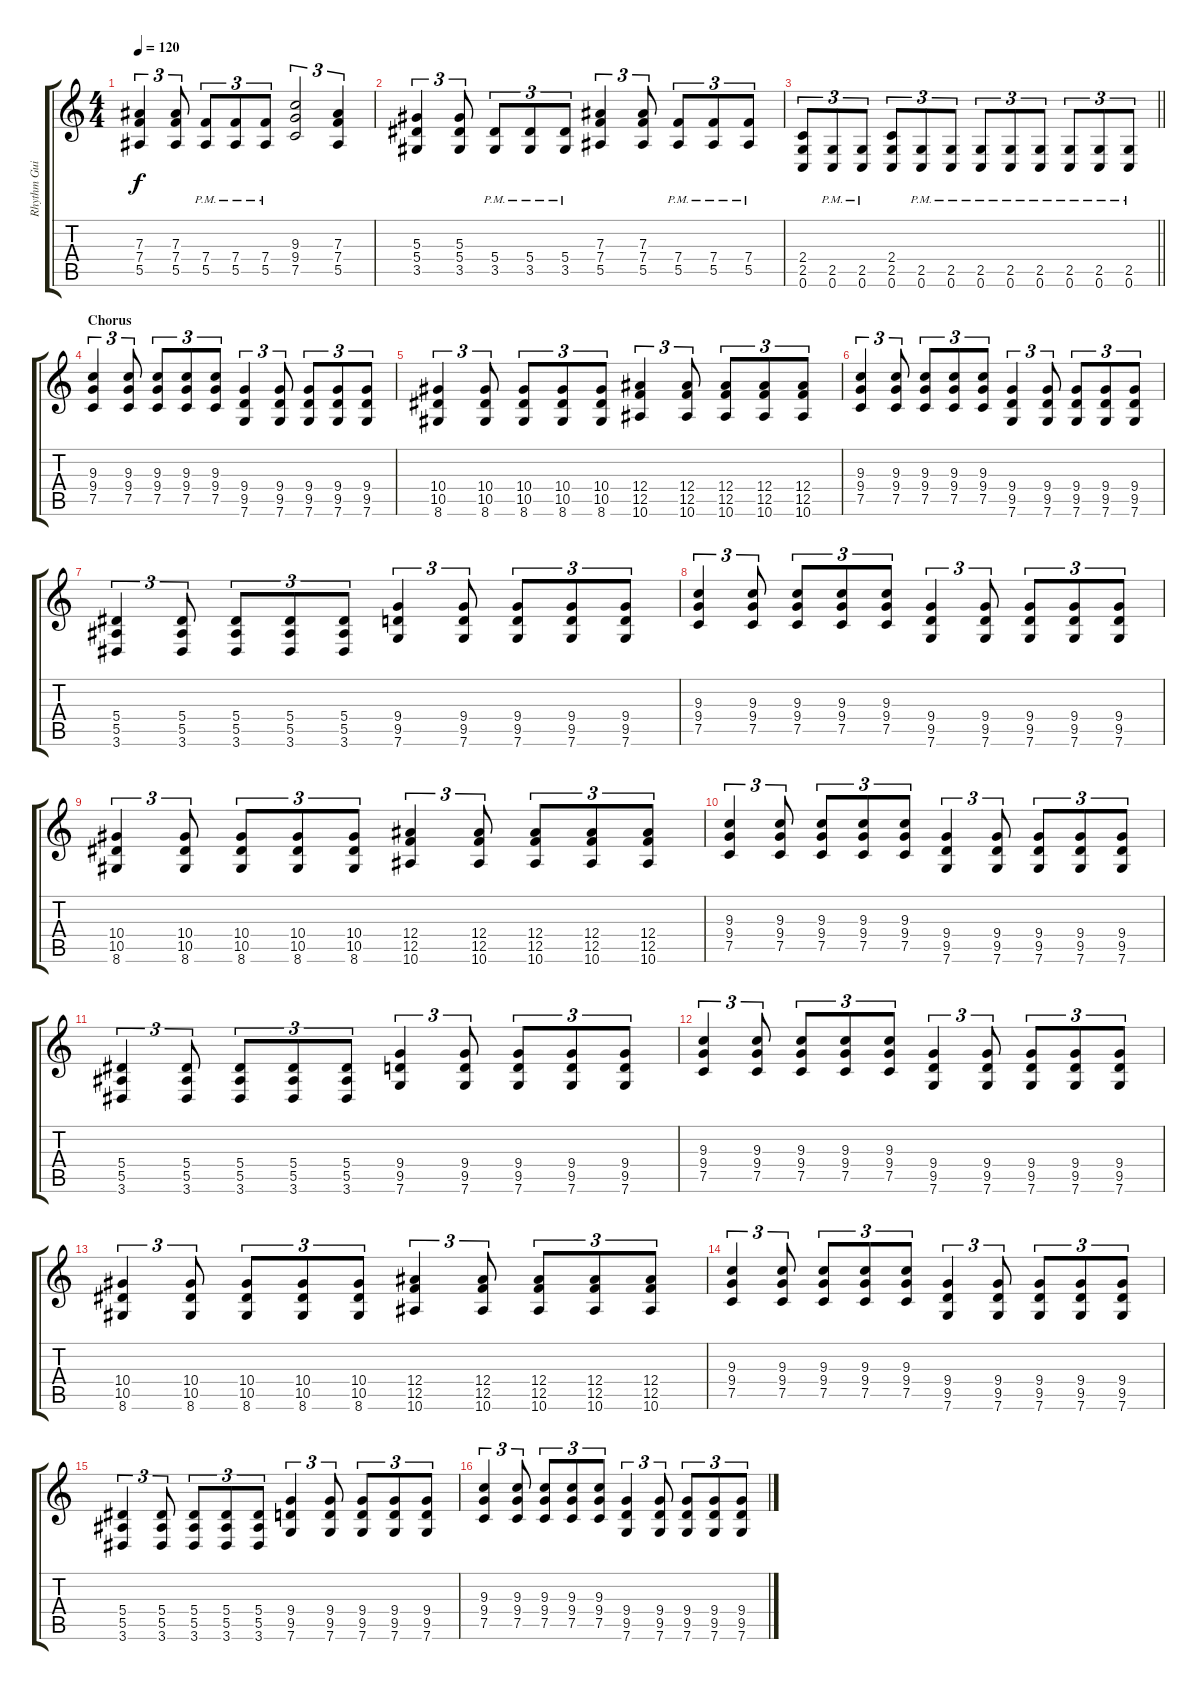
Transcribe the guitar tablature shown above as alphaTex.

\track ("Rhythm Guitar" "Rhythm Gui") {instrument overdrivenguitar}
\staff {score tabs}
\tuning (C4 G3 Eb3 Bb2 F2 C2) {hide}
\ts (4 4)
\tempo 120
\clef g2
\ks c
(7.3 7.4 5.5).4{tu (3 2) dy f} (7.3 7.4 5.5).8{tu (3 2)} (7.4 5.5{pm}).8{tu (3 2)} (7.4 5.5{pm}).8{tu (3 2)} (7.4 5.5{pm}).8{tu (3 2)} (9.3 9.4 7.5).2{tu (3 2)} (7.3 7.4 5.5).4{tu (3 2)} |
(5.3 5.4 3.5).4{tu (3 2)} (5.3 5.4 3.5).8{tu (3 2)} (5.4 3.5{pm}).8{tu (3 2)} (5.4 3.5{pm}).8{tu (3 2)} (5.4 3.5{pm}).8{tu (3 2)} (7.3 7.4 5.5).4{tu (3 2)} (7.3 7.4 5.5).8{tu (3 2)} (7.4 5.5{pm}).8{tu (3 2)} (7.4 5.5{pm}).8{tu (3 2)} (7.4 5.5{pm}).8{tu (3 2)} |
\barLineRight lightlight
(2.4 2.5 0.6).8{tu (3 2)} (2.5{pm} 0.6{pm}).8{tu (3 2)} (2.5{pm} 0.6{pm}).8{tu (3 2)} (2.4 2.5 0.6).8{tu (3 2)} (2.5{pm} 0.6{pm}).8{tu (3 2)} (2.5{pm} 0.6{pm}).8{tu (3 2)} (2.5{pm} 0.6{pm}).8{tu (3 2)} (2.5{pm} 0.6{pm}).8{tu (3 2)} (2.5{pm} 0.6{pm}).8{tu (3 2)} (2.5{pm} 0.6{pm}).8{tu (3 2)} (2.5{pm} 0.6{pm}).8{tu (3 2)} (2.5{pm} 0.6{pm}).8{tu (3 2)} |
\section ("" "Chorus")
(9.3 9.4 7.5).4{tu (3 2)} (9.3 9.4 7.5).8{tu (3 2)} (9.3 9.4 7.5).8{tu (3 2)} (9.3 9.4 7.5).8{tu (3 2)} (9.3 9.4 7.5).8{tu (3 2)} (9.4 9.5 7.6).4{tu (3 2)} (9.4 9.5 7.6).8{tu (3 2)} (9.4 9.5 7.6).8{tu (3 2)} (9.4 9.5 7.6).8{tu (3 2)} (9.4 9.5 7.6).8{tu (3 2)} |
(10.4 10.5 8.6).4{tu (3 2)} (10.4 10.5 8.6).8{tu (3 2)} (10.4 10.5 8.6).8{tu (3 2)} (10.4 10.5 8.6).8{tu (3 2)} (10.4 10.5 8.6).8{tu (3 2)} (12.4 12.5 10.6).4{tu (3 2)} (12.4 12.5 10.6).8{tu (3 2)} (12.4 12.5 10.6).8{tu (3 2)} (12.4 12.5 10.6).8{tu (3 2)} (12.4 12.5 10.6).8{tu (3 2)} |
(9.3 9.4 7.5).4{tu (3 2)} (9.3 9.4 7.5).8{tu (3 2)} (9.3 9.4 7.5).8{tu (3 2)} (9.3 9.4 7.5).8{tu (3 2)} (9.3 9.4 7.5).8{tu (3 2)} (9.4 9.5 7.6).4{tu (3 2)} (9.4 9.5 7.6).8{tu (3 2)} (9.4 9.5 7.6).8{tu (3 2)} (9.4 9.5 7.6).8{tu (3 2)} (9.4 9.5 7.6).8{tu (3 2)} |
(5.4 5.5 3.6).4{tu (3 2)} (5.4 5.5 3.6).8{tu (3 2)} (5.4 5.5 3.6).8{tu (3 2)} (5.4 5.5 3.6).8{tu (3 2)} (5.4 5.5 3.6).8{tu (3 2)} (9.4 9.5 7.6).4{tu (3 2)} (9.4 9.5 7.6).8{tu (3 2)} (9.4 9.5 7.6).8{tu (3 2)} (9.4 9.5 7.6).8{tu (3 2)} (9.4 9.5 7.6).8{tu (3 2)} |
(9.3 9.4 7.5).4{tu (3 2)} (9.3 9.4 7.5).8{tu (3 2)} (9.3 9.4 7.5).8{tu (3 2)} (9.3 9.4 7.5).8{tu (3 2)} (9.3 9.4 7.5).8{tu (3 2)} (9.4 9.5 7.6).4{tu (3 2)} (9.4 9.5 7.6).8{tu (3 2)} (9.4 9.5 7.6).8{tu (3 2)} (9.4 9.5 7.6).8{tu (3 2)} (9.4 9.5 7.6).8{tu (3 2)} |
(10.4 10.5 8.6).4{tu (3 2)} (10.4 10.5 8.6).8{tu (3 2)} (10.4 10.5 8.6).8{tu (3 2)} (10.4 10.5 8.6).8{tu (3 2)} (10.4 10.5 8.6).8{tu (3 2)} (12.4 12.5 10.6).4{tu (3 2)} (12.4 12.5 10.6).8{tu (3 2)} (12.4 12.5 10.6).8{tu (3 2)} (12.4 12.5 10.6).8{tu (3 2)} (12.4 12.5 10.6).8{tu (3 2)} |
(9.3 9.4 7.5).4{tu (3 2)} (9.3 9.4 7.5).8{tu (3 2)} (9.3 9.4 7.5).8{tu (3 2)} (9.3 9.4 7.5).8{tu (3 2)} (9.3 9.4 7.5).8{tu (3 2)} (9.4 9.5 7.6).4{tu (3 2)} (9.4 9.5 7.6).8{tu (3 2)} (9.4 9.5 7.6).8{tu (3 2)} (9.4 9.5 7.6).8{tu (3 2)} (9.4 9.5 7.6).8{tu (3 2)} |
(5.4 5.5 3.6).4{tu (3 2)} (5.4 5.5 3.6).8{tu (3 2)} (5.4 5.5 3.6).8{tu (3 2)} (5.4 5.5 3.6).8{tu (3 2)} (5.4 5.5 3.6).8{tu (3 2)} (9.4 9.5 7.6).4{tu (3 2)} (9.4 9.5 7.6).8{tu (3 2)} (9.4 9.5 7.6).8{tu (3 2)} (9.4 9.5 7.6).8{tu (3 2)} (9.4 9.5 7.6).8{tu (3 2)} |
(9.3 9.4 7.5).4{tu (3 2)} (9.3 9.4 7.5).8{tu (3 2)} (9.3 9.4 7.5).8{tu (3 2)} (9.3 9.4 7.5).8{tu (3 2)} (9.3 9.4 7.5).8{tu (3 2)} (9.4 9.5 7.6).4{tu (3 2)} (9.4 9.5 7.6).8{tu (3 2)} (9.4 9.5 7.6).8{tu (3 2)} (9.4 9.5 7.6).8{tu (3 2)} (9.4 9.5 7.6).8{tu (3 2)} |
(10.4 10.5 8.6).4{tu (3 2)} (10.4 10.5 8.6).8{tu (3 2)} (10.4 10.5 8.6).8{tu (3 2)} (10.4 10.5 8.6).8{tu (3 2)} (10.4 10.5 8.6).8{tu (3 2)} (12.4 12.5 10.6).4{tu (3 2)} (12.4 12.5 10.6).8{tu (3 2)} (12.4 12.5 10.6).8{tu (3 2)} (12.4 12.5 10.6).8{tu (3 2)} (12.4 12.5 10.6).8{tu (3 2)} |
(9.3 9.4 7.5).4{tu (3 2)} (9.3 9.4 7.5).8{tu (3 2)} (9.3 9.4 7.5).8{tu (3 2)} (9.3 9.4 7.5).8{tu (3 2)} (9.3 9.4 7.5).8{tu (3 2)} (9.4 9.5 7.6).4{tu (3 2)} (9.4 9.5 7.6).8{tu (3 2)} (9.4 9.5 7.6).8{tu (3 2)} (9.4 9.5 7.6).8{tu (3 2)} (9.4 9.5 7.6).8{tu (3 2)} |
(5.4 5.5 3.6).4{tu (3 2)} (5.4 5.5 3.6).8{tu (3 2)} (5.4 5.5 3.6).8{tu (3 2)} (5.4 5.5 3.6).8{tu (3 2)} (5.4 5.5 3.6).8{tu (3 2)} (9.4 9.5 7.6).4{tu (3 2)} (9.4 9.5 7.6).8{tu (3 2)} (9.4 9.5 7.6).8{tu (3 2)} (9.4 9.5 7.6).8{tu (3 2)} (9.4 9.5 7.6).8{tu (3 2)} |
(9.3 9.4 7.5).4{tu (3 2)} (9.3 9.4 7.5).8{tu (3 2)} (9.3 9.4 7.5).8{tu (3 2)} (9.3 9.4 7.5).8{tu (3 2)} (9.3 9.4 7.5).8{tu (3 2)} (9.4 9.5 7.6).4{tu (3 2)} (9.4 9.5 7.6).8{tu (3 2)} (9.4 9.5 7.6).8{tu (3 2)} (9.4 9.5 7.6).8{tu (3 2)} (9.4 9.5 7.6).8{tu (3 2)}
